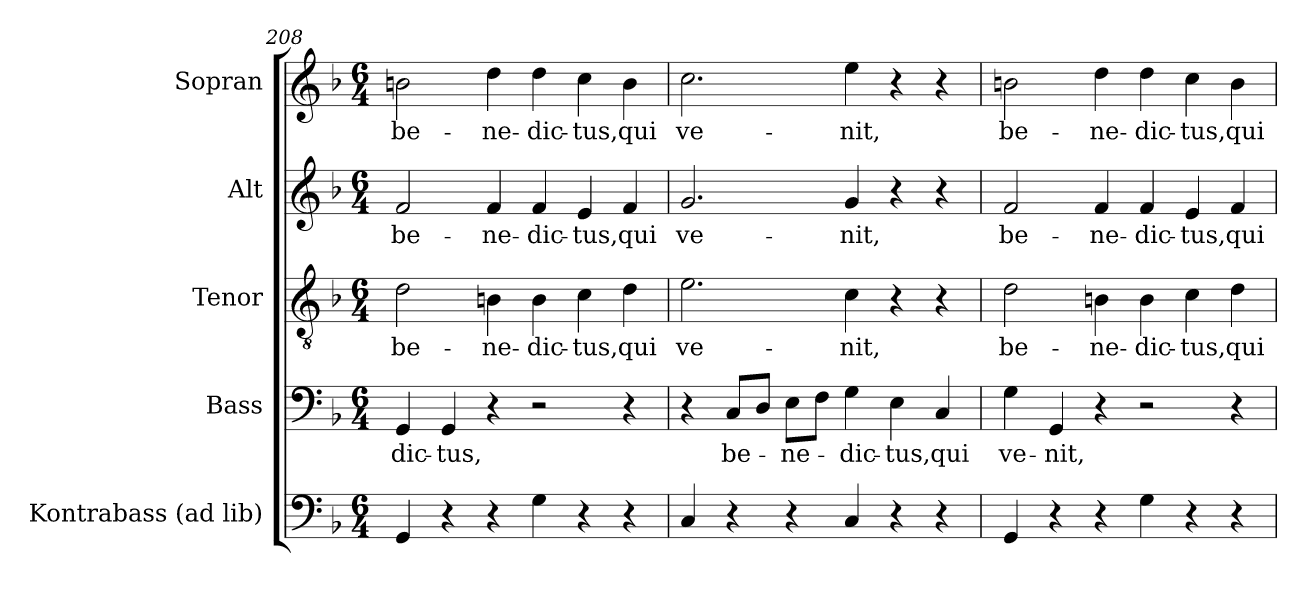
**kern	**kern	**text	**kern	**text	**kern	**text	**kern	**text
*part5	*part4	*part4	*part3	*part3	*part2	*part2	*part1	*part1
*staff5	*staff4	*staff4	*staff3	*staff3	*staff2	*staff2	*staff1	*staff1
*I"Kontrabass (ad lib)	*I"Bass	*	*I"Tenor	*	*I"Alt	*	*I"Sopran	*
*I'Kb.	*I'B.	*	*I'T.	*	*I'A.	*	*I'S.	*
!!LO:PB:g=z
*clefF4	*clefF4	*	*clefGv2	*	*clefG2	*	*clefG2	*
*ITrd7c12	*	*	*	*	*	*	*	*
*k[b-]	*k[b-]	*	*k[b-]	*	*k[b-]	*	*k[b-]	*
*F:	*F:	*	*F:	*	*F:	*	*F:	*
*M6/4	*M6/4	*	*M6/4	*	*M6/4	*	*M6/4	*
=208	=208	=208	=208	=208	=208	=208	=208	=208
!	!	!LO:LY:b	!	!LO:LY:b	!	!LO:LY:b	!	!LO:LY:b
4GGG/	4GG/	-dic-	2d\	be-	2f/	be-	2bn\	be-
!	!	!LO:LY:b	!	!	!	!	!	!
4r	4GG/	-tus,	.	.	.	.	.	.
!	!	!	!	!LO:LY:b	!	!LO:LY:b	!	!LO:LY:b
4r	4r	.	4Bn\	-ne-	4f/	-ne-	4dd\	-ne-
!	!	!	!	!LO:LY:b	!	!LO:LY:b	!	!LO:LY:b
4GG\	2r	.	4B\	-dic-	4f/	-dic-	4dd\	-dic-
!	!	!	!	!LO:LY:b	!	!LO:LY:b	!	!LO:LY:b
4r	.	.	4c\	-tus,	4e/	-tus,	4cc\	-tus,
!	!	!	!	!LO:LY:b	!	!LO:LY:b	!	!LO:LY:b
4r	4r	.	4d\	qui	4f/	qui	4b\	qui
=209	=209	=209	=209	=209	=209	=209	=209	=209
!	!	!	!	!LO:LY:b	!	!LO:LY:b	!	!LO:LY:b
4CC/	4r	.	2.e\	ve-	2.g/	ve-	2.cc\	ve-
!	!	!LO:LY:b	!	!	!	!	!	!
4r	8C/L	be-	.	.	.	.	.	.
.	8D/J	.	.	.	.	.	.	.
!	!	!LO:LY:b	!	!	!	!	!	!
4r	8E\L	-ne-	.	.	.	.	.	.
.	8F\J	.	.	.	.	.	.	.
!	!	!LO:LY:b	!	!LO:LY:b	!	!LO:LY:b	!	!LO:LY:b
4CC/	4G\	-dic-	4c\	-nit,	4g/	-nit,	4ee\	-nit,
!	!	!LO:LY:b	!	!	!	!	!	!
4r	4E\	-tus,	4r	.	4r	.	4r	.
!	!	!LO:LY:b	!	!	!	!	!	!
4r	4C/	qui	4r	.	4r	.	4r	.
=210	=210	=210	=210	=210	=210	=210	=210	=210
!	!	!LO:LY:b	!	!LO:LY:b	!	!LO:LY:b	!	!LO:LY:b
4GGG/	4G\	ve-	2d\	be-	2f/	be-	2bn\	be-
!	!	!LO:LY:b	!	!	!	!	!	!
4r	4GG/	-nit,	.	.	.	.	.	.
!	!	!	!	!LO:LY:b	!	!LO:LY:b	!	!LO:LY:b
4r	4r	.	4Bn\	-ne-	4f/	-ne-	4dd\	-ne-
!	!	!	!	!LO:LY:b	!	!LO:LY:b	!	!LO:LY:b
4GG\	2r	.	4B\	-dic-	4f/	-dic-	4dd\	-dic-
!	!	!	!	!LO:LY:b	!	!LO:LY:b	!	!LO:LY:b
4r	.	.	4c\	-tus,	4e/	-tus,	4cc\	-tus,
!	!	!	!	!LO:LY:b	!	!LO:LY:b	!	!LO:LY:b
4r	4r	.	4d\	qui	4f/	qui	4b\	qui
=	=	=	=	=	=	=	=	=
*-	*-	*-	*-	*-	*-	*-	*-	*-
